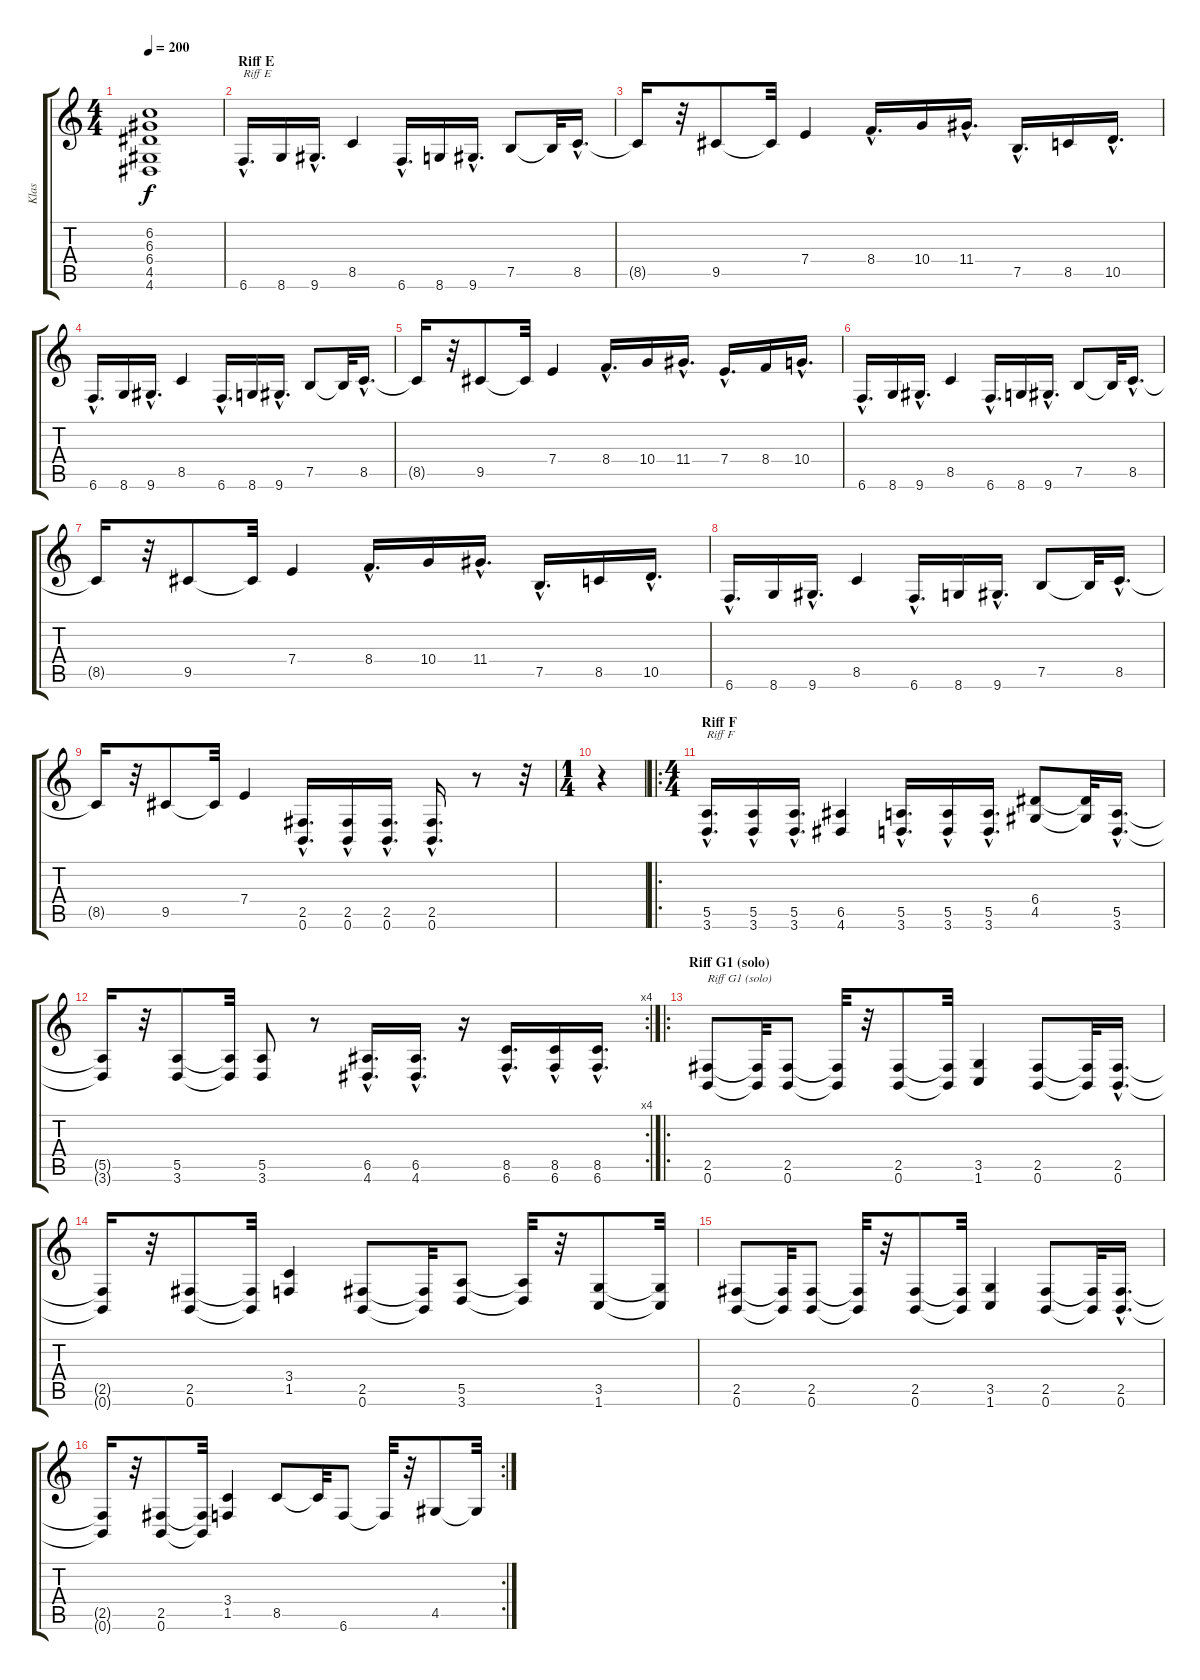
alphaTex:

\track ("Klas" "Klas") {instrument distortionguitar}
\staff {score tabs}
\tuning (B3 Gb3 D3 A2 E2 B1) {hide}
\ts (4 4)
\tempo 200
\clef g2
\ks c
(6.2 6.3 6.4 4.5 4.6).1{dy f} |
\section ("" "Riff E")
6.6{hac}.16{d txt "Riff E"} 8.6.16 9.6{hac}.16{d} 8.5.4 6.6{hac}.16{d} 8.6.16 9.6{hac}.16{d} 7.5.8 7.5{t}.32 8.5{hac}.16{d} |
8.5{t}.16 r.32 9.5.8 9.5{t}.32 7.4.4 8.4{hac}.16{d} 10.4.16 11.4{hac}.16{d} 7.5{hac}.16{d} 8.5.16 10.5{hac}.16{d} |
6.6{hac}.16{d} 8.6.16 9.6{hac}.16{d} 8.5.4 6.6{hac}.16{d} 8.6.16 9.6{hac}.16{d} 7.5.8 7.5{t}.32 8.5{hac}.16{d} |
8.5{t}.16 r.32 9.5.8 9.5{t}.32 7.4.4 8.4{hac}.16{d} 10.4.16 11.4{hac}.16{d} 7.4{hac}.16{d} 8.4.16 10.4{hac}.16{d} |
6.6{hac}.16{d} 8.6.16 9.6{hac}.16{d} 8.5.4 6.6{hac}.16{d} 8.6.16 9.6{hac}.16{d} 7.5.8 7.5{t}.32 8.5{hac}.16{d} |
8.5{t}.16 r.32 9.5.8 9.5{t}.32 7.4.4 8.4{hac}.16{d} 10.4.16 11.4{hac}.16{d} 7.5{hac}.16{d} 8.5.16 10.5{hac}.16{d} |
6.6{hac}.16{d} 8.6.16 9.6{hac}.16{d} 8.5.4 6.6{hac}.16{d} 8.6.16 9.6{hac}.16{d} 7.5.8 7.5{t}.32 8.5{hac}.16{d} |
8.5{t}.16 r.32 9.5.8 9.5{t}.32 7.4.4 (2.5{hac} 0.6{hac}).16{d} (2.5{hac} 0.6{hac}).16 (2.5{hac} 0.6{hac}).16{d} (2.5{hac} 0.6{hac}).16{d} r.8 r.32 |
\ts (1 4)
r.4 |
\ro
\ts (4 4)
\section ("" "Riff F")
(5.5{hac} 3.6{hac}).16{d txt "Riff F"} (5.5 3.6{hac}).16 (5.5{hac} 3.6{hac}).16{d} (6.5 4.6).4 (5.5{hac} 3.6{hac}).16{d} (5.5 3.6{hac}).16 (5.5{hac} 3.6{hac}).16{d} (6.4 4.5).8 (6.4{t} 4.5{t}).32 (5.5{hac} 3.6{hac}).16{d} |
\rc 4
(5.5{t} 3.6{t}).16 r.32 (5.5 3.6).8 (5.5{t} 3.6{t}).32 (5.5 3.6).8 r.8 (6.5{hac} 4.6{hac}).16{d} (6.5{hac} 4.6{hac}).16{d} r.16 (8.5{hac} 6.6{hac}).16{d} (8.5{hac} 6.6).16 (8.5{hac} 6.6{hac}).16{d} |
\ro
\section ("" "Riff G1 (solo)")
(2.5 0.6).8{txt "Riff G1 (solo)"} (2.5{t} 0.6{t}).32 (2.5 0.6).8 (2.5{t} 0.6{t}).32 r.32 (2.5 0.6).8 (2.5{t} 0.6{t}).32 (3.5 1.6).4 (2.5 0.6).8 (2.5{t} 0.6{t}).32 (2.5{hac} 0.6{hac}).16{d} |
(2.5{t} 0.6{t}).16 r.32 (2.5 0.6).8 (2.5{t} 0.6{t}).32 (3.4 1.5).4 (2.5 0.6).8 (2.5{t} 0.6{t}).32 (5.5 3.6).8 (5.5{t} 3.6{t}).32 r.32 (3.5 1.6).8 (3.5{t} 1.6{t}).32 |
(2.5 0.6).8 (2.5{t} 0.6{t}).32 (2.5 0.6).8 (2.5{t} 0.6{t}).32 r.32 (2.5 0.6).8 (2.5{t} 0.6{t}).32 (3.5 1.6).4 (2.5 0.6).8 (2.5{t} 0.6{t}).32 (2.5{hac} 0.6{hac}).16{d} |
\rc 2
(2.5{t} 0.6{t}).16 r.32 (2.5 0.6).8 (2.5{t} 0.6{t}).32 (3.4 1.5).4 8.5.8 8.5{t}.32 6.6.8 6.6{t}.32 r.32 4.5.8 4.5{t}.32
